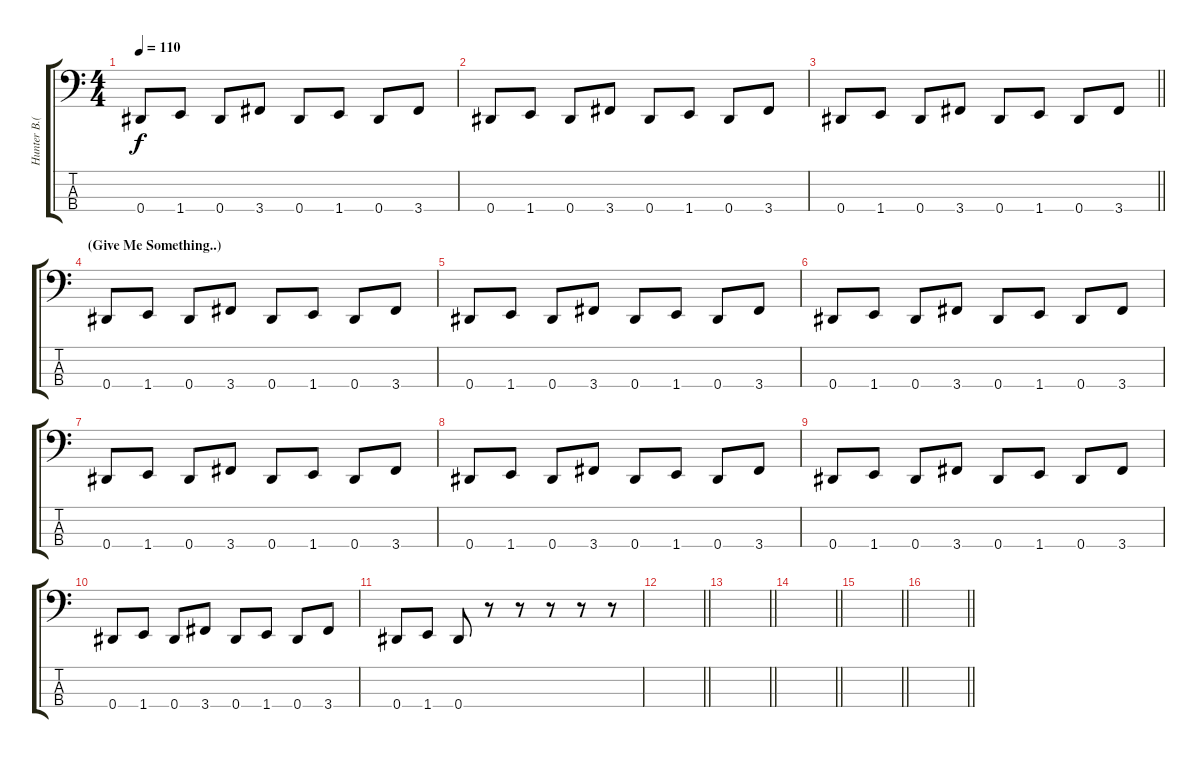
\track ("Hunter B.(Pick)" "Hunter B.(") {instrument electricbasspick}
\staff {score tabs}
\tuning (Gb2 Db2 Ab1 Eb1) {hide}
\ts (4 4)
\tempo 110
\clef f4
\ks c
0.4.8{dy f} 1.4.8 0.4.8 3.4.8 0.4.8 1.4.8 0.4.8 3.4.8 |
0.4.8 1.4.8 0.4.8 3.4.8 0.4.8 1.4.8 0.4.8 3.4.8 |
\barLineRight lightlight
0.4.8 1.4.8 0.4.8 3.4.8 0.4.8 1.4.8 0.4.8 3.4.8 |
\section ("" "(Give Me Something..)")
0.4.8 1.4.8 0.4.8 3.4.8 0.4.8 1.4.8 0.4.8 3.4.8 |
0.4.8 1.4.8 0.4.8 3.4.8 0.4.8 1.4.8 0.4.8 3.4.8 |
0.4.8 1.4.8 0.4.8 3.4.8 0.4.8 1.4.8 0.4.8 3.4.8 |
0.4.8 1.4.8 0.4.8 3.4.8 0.4.8 1.4.8 0.4.8 3.4.8 |
0.4.8 1.4.8 0.4.8 3.4.8 0.4.8 1.4.8 0.4.8 3.4.8 |
0.4.8 1.4.8 0.4.8 3.4.8 0.4.8 1.4.8 0.4.8 3.4.8 |
0.4.8 1.4.8 0.4.8 3.4.8 0.4.8 1.4.8 0.4.8 3.4.8 |
0.4.8 1.4.8 0.4.8 r.8 r.8 r.8 r.8 r.8 |
\barLineRight lightlight
|
\barLineRight lightlight
|
\barLineRight lightlight
|
\barLineRight lightlight
|
\barLineRight lightlight
